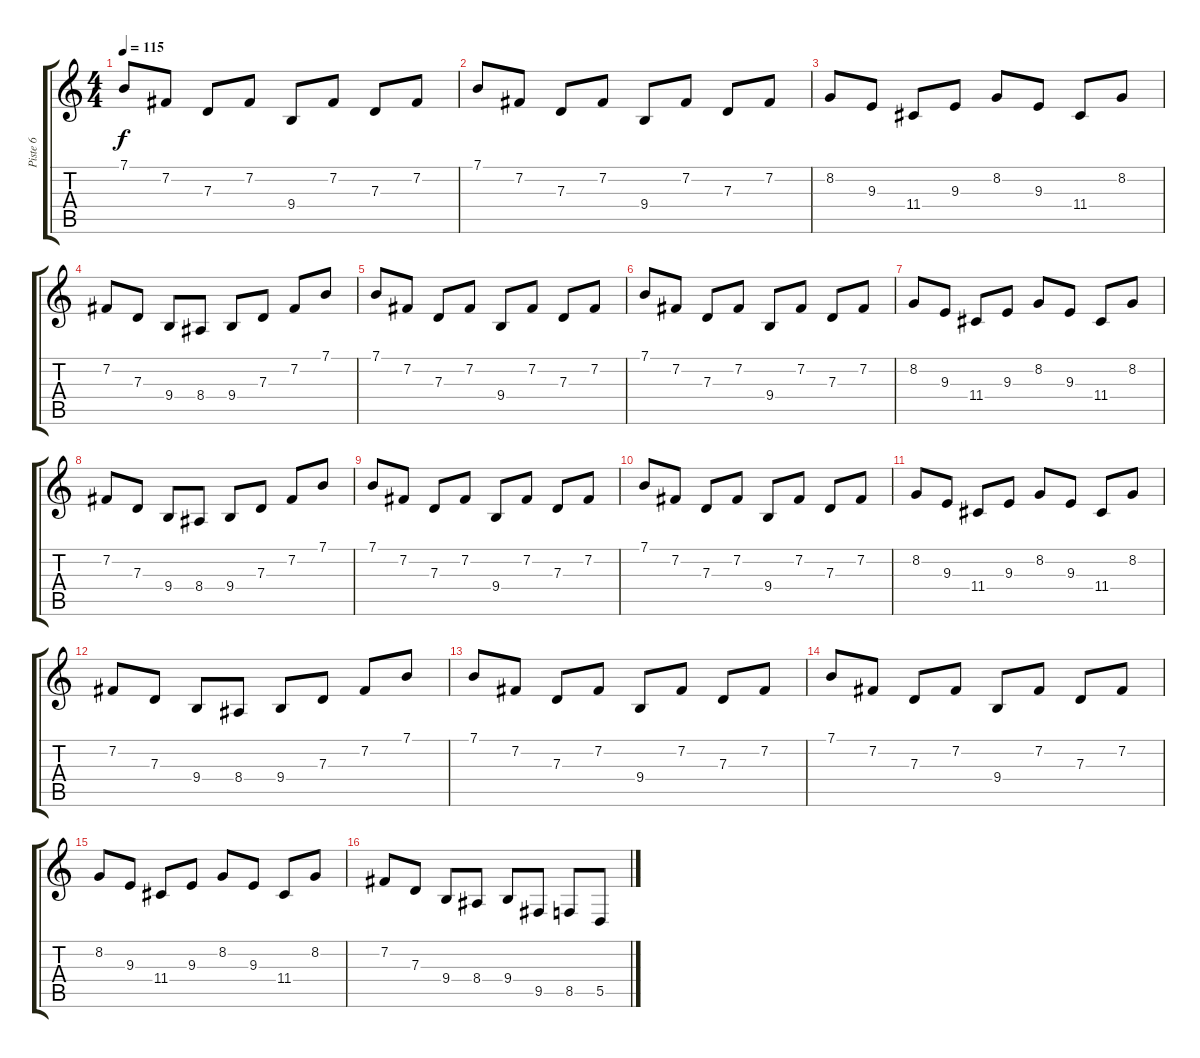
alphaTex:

\track ("Piste 6" "Piste 6") {instrument stringensemble1}
\staff {score tabs}
\tuning (E4 B3 G3 D3 A2 E2) {hide}
\ts (4 4)
\tempo 115
\clef g2
\ks c
7.1.8{dy f} 7.2.8 7.3.8 7.2.8 9.4.8 7.2.8 7.3.8 7.2.8 |
7.1.8 7.2.8 7.3.8 7.2.8 9.4.8 7.2.8 7.3.8 7.2.8 |
8.2.8 9.3.8 11.4.8 9.3.8 8.2.8 9.3.8 11.4.8 8.2.8 |
7.2.8 7.3.8 9.4.8 8.4.8 9.4.8 7.3.8 7.2.8 7.1.8 |
7.1.8 7.2.8 7.3.8 7.2.8 9.4.8 7.2.8 7.3.8 7.2.8 |
7.1.8 7.2.8 7.3.8 7.2.8 9.4.8 7.2.8 7.3.8 7.2.8 |
8.2.8 9.3.8 11.4.8 9.3.8 8.2.8 9.3.8 11.4.8 8.2.8 |
7.2.8 7.3.8 9.4.8 8.4.8 9.4.8 7.3.8 7.2.8 7.1.8 |
7.1.8 7.2.8 7.3.8 7.2.8 9.4.8 7.2.8 7.3.8 7.2.8 |
7.1.8 7.2.8 7.3.8 7.2.8 9.4.8 7.2.8 7.3.8 7.2.8 |
8.2.8 9.3.8 11.4.8 9.3.8 8.2.8 9.3.8 11.4.8 8.2.8 |
7.2.8 7.3.8 9.4.8 8.4.8 9.4.8 7.3.8 7.2.8 7.1.8 |
7.1.8 7.2.8 7.3.8 7.2.8 9.4.8 7.2.8 7.3.8 7.2.8 |
7.1.8 7.2.8 7.3.8 7.2.8 9.4.8 7.2.8 7.3.8 7.2.8 |
8.2.8 9.3.8 11.4.8 9.3.8 8.2.8 9.3.8 11.4.8 8.2.8 |
7.2.8 7.3.8 9.4.8 8.4.8 9.4.8 9.5.8 8.5.8 5.5.8
